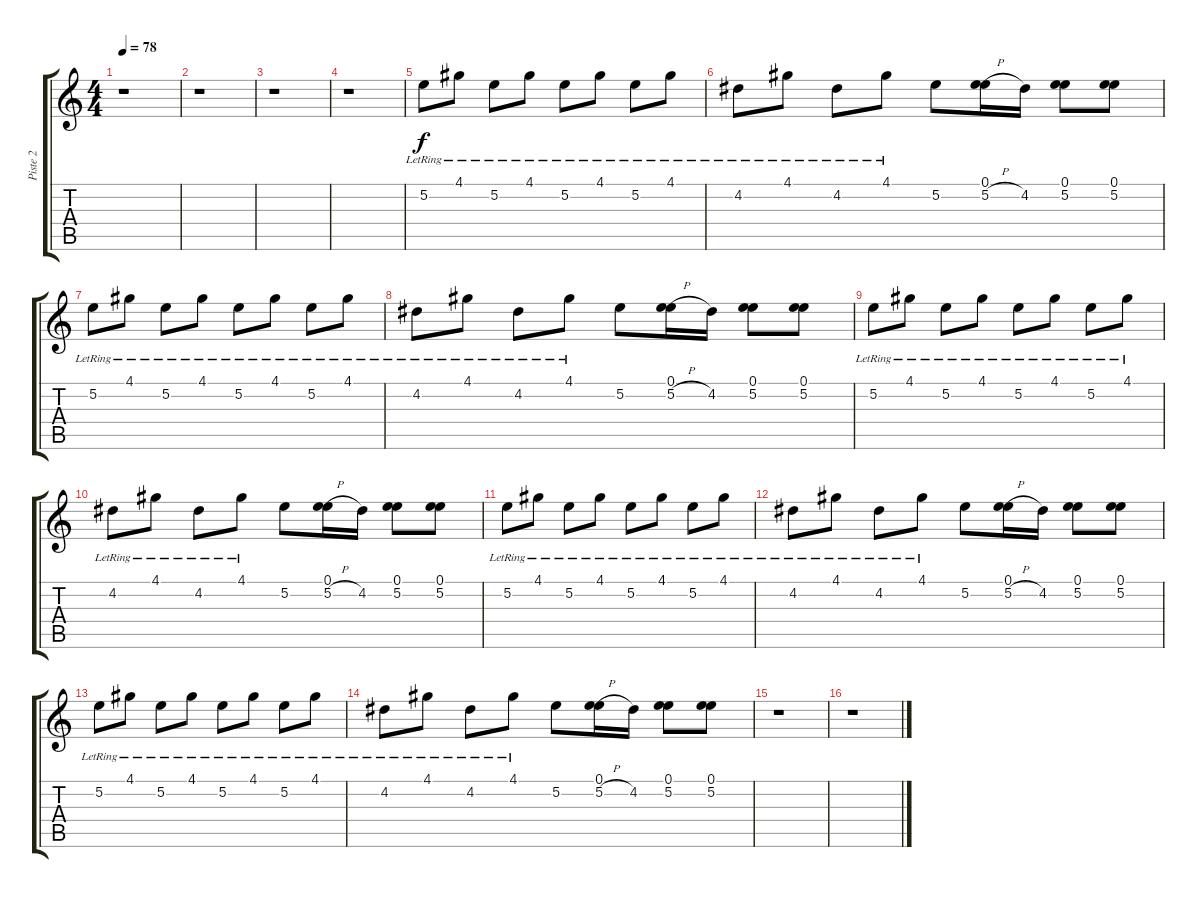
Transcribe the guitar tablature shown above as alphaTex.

\track ("Piste 2" "Piste 2") {instrument distortionguitar}
\staff {score tabs}
\tuning (E4 B3 G3 D3 A2 E2) {hide}
\ts (4 4)
\tempo 78
\clef g2
\ks c
r.1{dy f instrument distortionguitar} |
r.1 |
r.1 |
r.1 |
5.2{lr}.8 4.1{lr}.8 5.2{lr}.8 4.1{lr}.8 5.2{lr}.8 4.1{lr}.8 5.2{lr}.8 4.1{lr}.8 |
4.2{lr}.8 4.1{lr}.8 4.2{lr}.8 4.1{lr}.8 5.2.8 (0.1 5.2{h}).16 4.2.16 (0.1 5.2).8 (0.1 5.2).8 |
5.2{lr}.8 4.1{lr}.8 5.2{lr}.8 4.1{lr}.8 5.2{lr}.8 4.1{lr}.8 5.2{lr}.8 4.1{lr}.8 |
4.2{lr}.8 4.1{lr}.8 4.2{lr}.8 4.1{lr}.8 5.2.8 (0.1 5.2{h}).16 4.2.16 (0.1 5.2).8 (0.1 5.2).8 |
5.2{lr}.8 4.1{lr}.8 5.2{lr}.8 4.1{lr}.8 5.2{lr}.8 4.1{lr}.8 5.2{lr}.8 4.1{lr}.8 |
4.2{lr}.8 4.1{lr}.8 4.2{lr}.8 4.1{lr}.8 5.2.8 (0.1 5.2{h}).16 4.2.16 (0.1 5.2).8 (0.1 5.2).8 |
5.2{lr}.8 4.1{lr}.8 5.2{lr}.8 4.1{lr}.8 5.2{lr}.8 4.1{lr}.8 5.2{lr}.8 4.1{lr}.8 |
4.2{lr}.8 4.1{lr}.8 4.2{lr}.8 4.1{lr}.8 5.2.8 (0.1 5.2{h}).16 4.2.16 (0.1 5.2).8 (0.1 5.2).8 |
5.2{lr}.8 4.1{lr}.8 5.2{lr}.8 4.1{lr}.8 5.2{lr}.8 4.1{lr}.8 5.2{lr}.8 4.1{lr}.8 |
4.2{lr}.8 4.1{lr}.8 4.2{lr}.8 4.1{lr}.8 5.2.8 (0.1 5.2{h}).16 4.2.16 (0.1 5.2).8 (0.1 5.2).8 |
r.1 |
r.1
